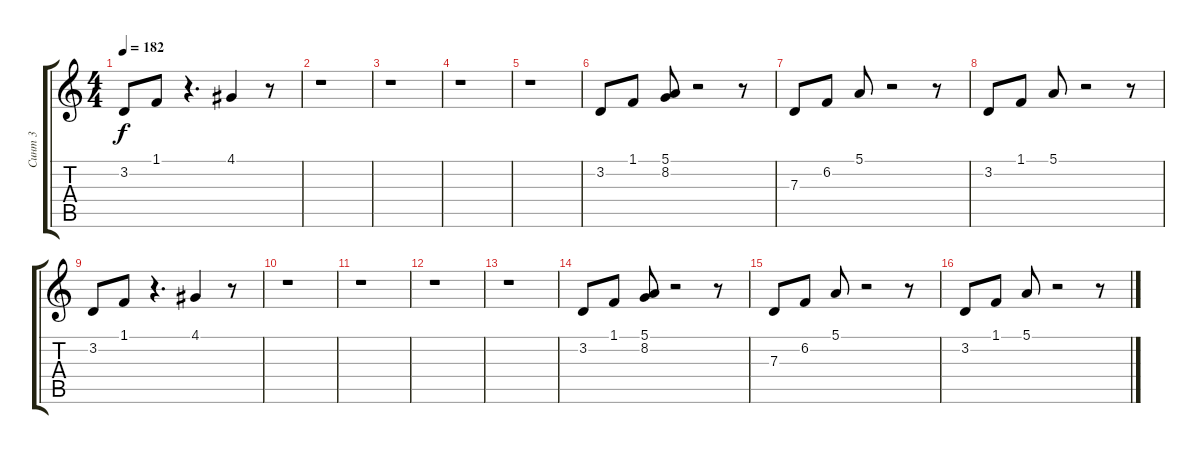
\track ("Синт 3" "Синт 3") {instrument xylophone}
\staff {score tabs}
\tuning (E4 B3 G3 D3 A2 E2) {hide}
\ts (4 4)
\tempo 182
\clef g2
\ks c
3.2.8{dy f} 1.1.8 r.4{d} 4.1.4 r.8 |
r.1 |
r.1 |
r.1 |
r.1 |
3.2.8 1.1.8 (5.1 8.2).8 r.2 r.8 |
7.3.8 6.2.8 5.1.8 r.2 r.8 |
3.2.8 1.1.8 5.1.8 r.2 r.8 |
3.2.8 1.1.8 r.4{d} 4.1.4 r.8 |
r.1 |
r.1 |
r.1 |
r.1 |
3.2.8 1.1.8 (5.1 8.2).8 r.2 r.8 |
7.3.8 6.2.8 5.1.8 r.2 r.8 |
3.2.8 1.1.8 5.1.8 r.2 r.8
